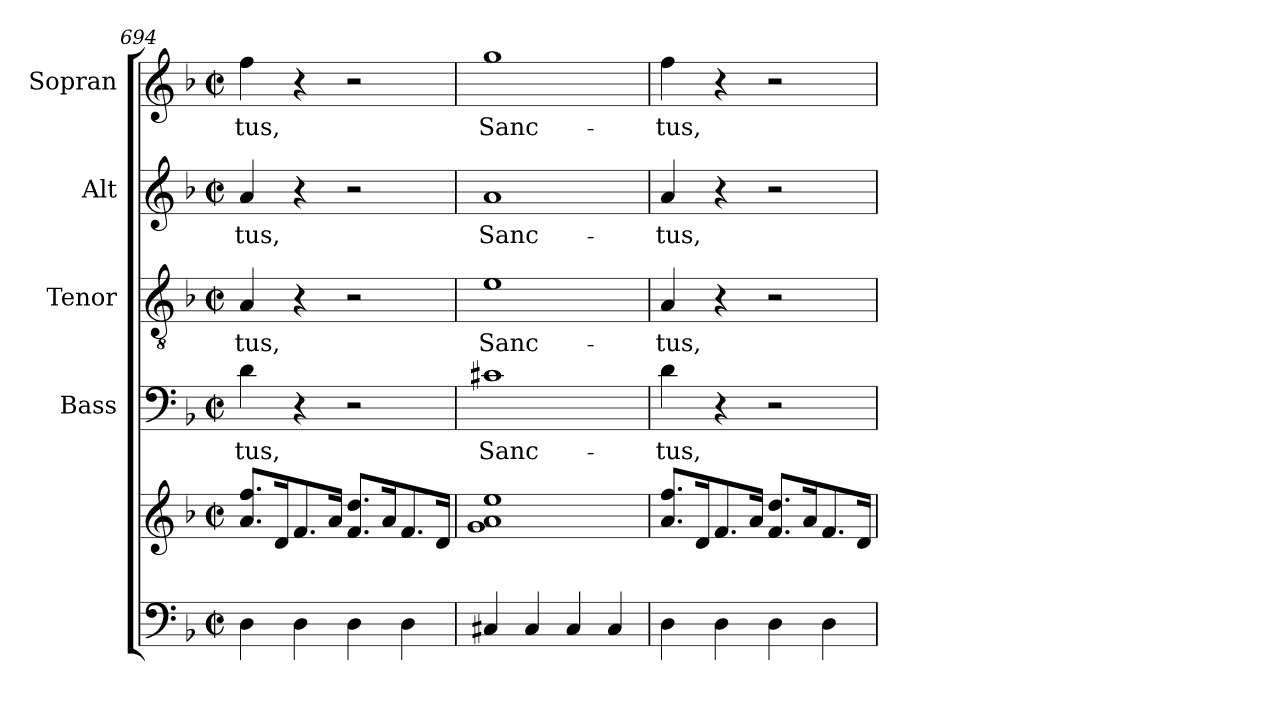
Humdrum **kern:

**kern	**kern	**kern	**text	**kern	**text	**kern	**text	**kern	**text
*part5	*part5	*part4	*part4	*part3	*part3	*part2	*part2	*part1	*part1
*staff6	*staff5	*staff4	*staff4	*staff3	*staff3	*staff2	*staff2	*staff1	*staff1
*	*	*I"Bass	*	*I"Tenor	*	*I"Alt	*	*I"Sopran	*
*	*	*I'B.	*	*I'T.	*	*I'A.	*	*I'S.	*
*clefF4	*clefG2	*clefF4	*	*clefGv2	*	*clefG2	*	*clefG2	*
*k[b-]	*k[b-]	*k[b-]	*	*k[b-]	*	*k[b-]	*	*k[b-]	*
*F:	*F:	*F:	*	*F:	*	*F:	*	*F:	*
*M2/2	*M2/2	*M2/2	*	*M2/2	*	*M2/2	*	*M2/2	*
*met(c|)	*met(c|)	*met(c|)	*	*met(c|)	*	*met(c|)	*	*met(c|)	*
=694	=694	=694	=694	=694	=694	=694	=694	=694	=694
!	!	!	!LO:LY:b	!	!LO:LY:b	!	!LO:LY:b	!	!LO:LY:b
4D\	8.a/ 8.ff/L	4d\	-tus,	4A/	-tus,	4a/	-tus,	4ff\	-tus,
.	16d/k	.	.	.	.	.	.	.	.
4D\	8.f/	4r	.	4r	.	4r	.	4r	.
.	16a/Jk	.	.	.	.	.	.	.	.
4D\	8.f/ 8.dd/L	2r	.	2r	.	2r	.	2r	.
.	16a/k	.	.	.	.	.	.	.	.
4D\	8.f/	.	.	.	.	.	.	.	.
.	16d/Jk	.	.	.	.	.	.	.	.
=695	=695	=695	=695	=695	=695	=695	=695	=695	=695
!	!	!	!LO:LY:b	!	!LO:LY:b	!	!LO:LY:b	!	!LO:LY:b
4C#X/	1g 1a 1ee	1c#X	Sanc-	1e	Sanc-	1a	Sanc-	1gg	Sanc-
4C#/	.	.	.	.	.	.	.	.	.
4C#/	.	.	.	.	.	.	.	.	.
4C#/	.	.	.	.	.	.	.	.	.
=696	=696	=696	=696	=696	=696	=696	=696	=696	=696
!	!	!	!LO:LY:b	!	!LO:LY:b	!	!LO:LY:b	!	!LO:LY:b
4D\	8.a/ 8.ff/L	4d\	-tus,	4A/	-tus,	4a/	-tus,	4ff\	-tus,
.	16d/k	.	.	.	.	.	.	.	.
4D\	8.f/	4r	.	4r	.	4r	.	4r	.
.	16a/Jk	.	.	.	.	.	.	.	.
4D\	8.f/ 8.dd/L	2r	.	2r	.	2r	.	2r	.
.	16a/k	.	.	.	.	.	.	.	.
4D\	8.f/	.	.	.	.	.	.	.	.
.	16d/Jk	.	.	.	.	.	.	.	.
=	=	=	=	=	=	=	=	=	=
*-	*-	*-	*-	*-	*-	*-	*-	*-	*-
